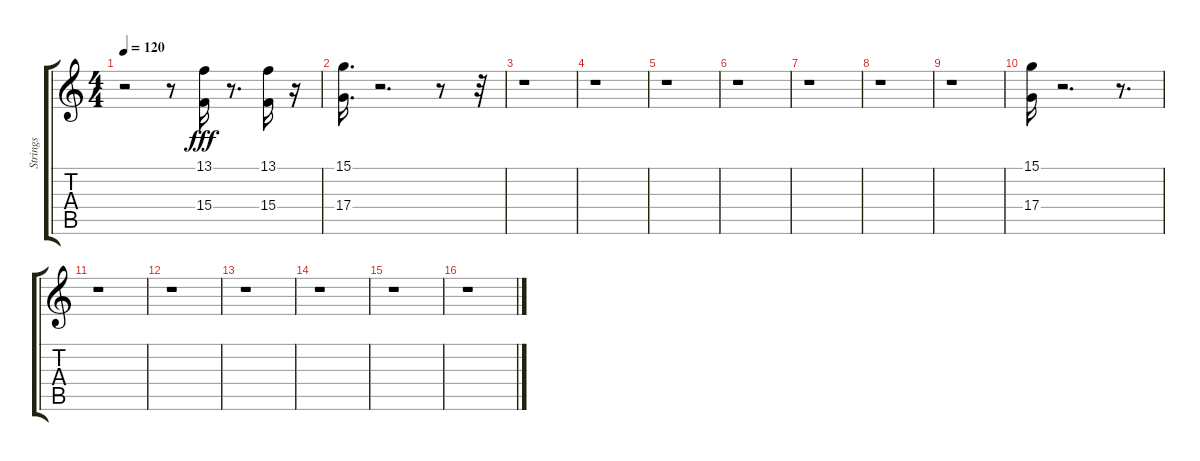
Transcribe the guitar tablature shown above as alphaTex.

\track ("Strings" "Strings") {instrument stringensemble1}
\staff {score tabs}
\tuning (E4 B3 G3 D3 A2 E2) {hide}
\ts (4 4)
\tempo 120
\clef g2
\ks c
r.2{dy fff} r.8 (13.1 15.4).16 r.8{d} (13.1 15.4).16 r.16 |
(15.1 17.4).16{d} r.2{d} r.8 r.32 |
r.1 |
r.1 |
r.1 |
r.1 |
r.1 |
r.1 |
r.1 |
(15.1 17.4).16 r.2{d} r.8{d} |
r.1 |
r.1 |
r.1 |
r.1 |
r.1 |
r.1
